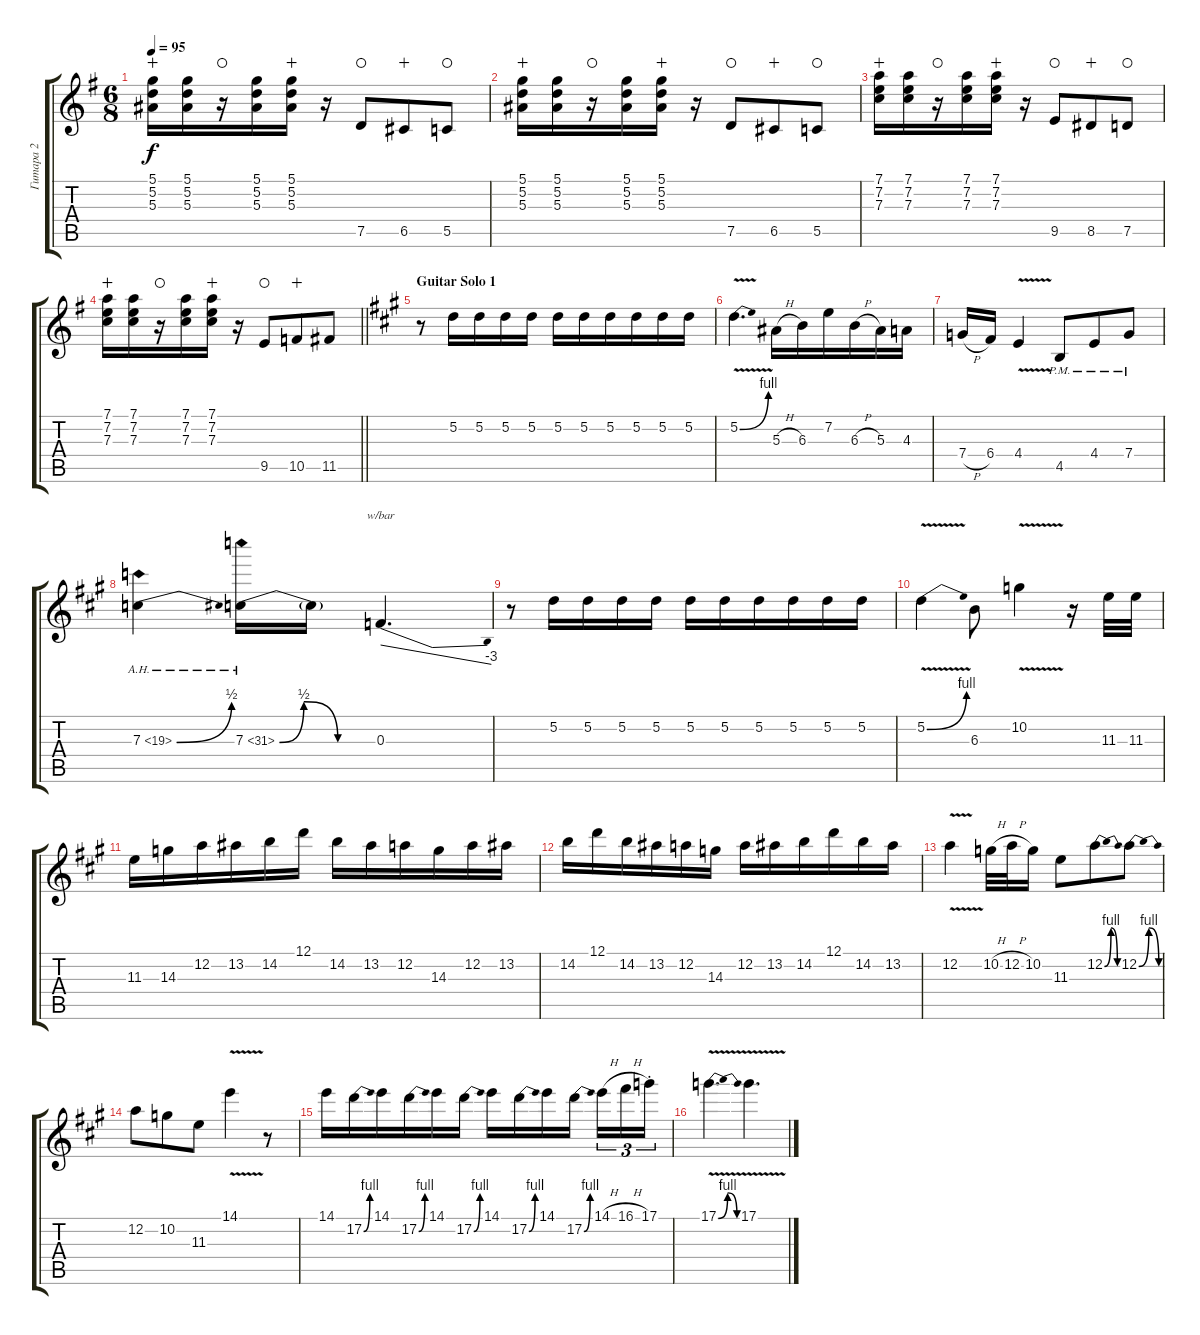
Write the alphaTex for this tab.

\track ("Гитара 2" "Гитара 2") {instrument distortionguitar}
\staff {score tabs}
\tuning (D4 A3 F3 C3 G2 D2) {hide}
\ts (6 8)
\tempo 95
\clef g2
\ks eminor
(5.1 5.2 5.3).16{dy f wahc} (5.1 5.2 5.3).16 r.16{waho} (5.1 5.2 5.3).16 (5.1 5.2 5.3).16{wahc} r.16 7.5.8{waho} 6.5.8{wahc} 5.5.8{waho} |
(5.1 5.2 5.3).16{wahc} (5.1 5.2 5.3).16 r.16{waho} (5.1 5.2 5.3).16 (5.1 5.2 5.3).16{wahc} r.16 7.5.8{waho} 6.5.8{wahc} 5.5.8{waho} |
(7.1 7.2 7.3).16{wahc} (7.1 7.2 7.3).16 r.16{waho} (7.1 7.2 7.3).16 (7.1 7.2 7.3).16{wahc} r.16 9.5.8{waho} 8.5.8{wahc} 7.5.8{waho} |
\barLineRight lightlight
(7.1 7.2 7.3).16{wahc} (7.1 7.2 7.3).16 r.16{waho} (7.1 7.2 7.3).16 (7.1 7.2 7.3).16{wahc} r.16 9.5.8{waho} 10.5.8{wahc} 11.5.8 |
\section ("" "Guitar Solo 1")
\ks f#minor
r.8{volume 10 instrument distortionguitar} 5.2.16 5.2.16 5.2.16 5.2.16 5.2.16 5.2.16 5.2.16 5.2.16 5.2.16 5.2.16 |
5.2{be (bend 0 0 60 4) v}.4{d} 5.3{h}.16 6.3.16 7.2.16 6.3{h}.16 5.3.16 4.3.16 |
7.4{h}.16 6.4.16 4.4{v}.4 4.5{pm}.8 4.4{pm}.8 7.4{pm}.8 |
7.3{be (bend 0 0 60 2) ah 12}.4 7.3{be (custom 0 0 15 2 36 0 60 0) ah 24}.16 7.3{t}.16 0.3.4{d tbe (dive default 0 0 60 -12)} |
r.8 5.2.16 5.2.16 5.2.16 5.2.16 5.2.16 5.2.16 5.2.16 5.2.16 5.2.16 5.2.16 |
5.2{be (bend 0 0 60 4) v}.4 6.3.8 10.2{v}.4 r.16 11.3.32 11.3.32 |
11.3.16 14.3.16 12.2.16 13.2.16 14.2.16 12.1.16 14.2.16 13.2.16 12.2.16 14.3.16 12.2.16 13.2.16 |
14.2.16 12.1.16 14.2.16 13.2.16 12.2.16 14.3.16 12.2.16 13.2.16 14.2.16 12.1.16 14.2.16 13.2.16 |
12.2{v}.4 10.2{h}.32 12.2{h}.32 10.2.16 11.3.8 12.2{be (bendrelease 0 0 15 4 45 4 60 0)}.8 12.2{be (bendrelease 0 0 15 4 46 4 60 0)}.8 |
12.2.8 10.2.8 11.3.8 14.1{v}.4 r.8 |
14.1.16 17.2{be (bend 0 0 60 4)}.16 14.1.16 17.2{be (bend 0 0 60 4)}.16 14.1.16 17.2{be (bend 0 0 60 4)}.16 14.1.16 17.2{be (bend 0 0 60 4)}.16 14.1.16 17.2{be (bend 0 0 60 4)}.16{beam splitsecondary} 14.1{h}.16{tu (3 2)} 16.1{h}.16{tu (3 2)} 17.1{st}.16{tu (3 2)} |
17.1{be (bendrelease 0 0 8 4 49 4 60 0) v}.4{d} 17.1{v}.4{d}
